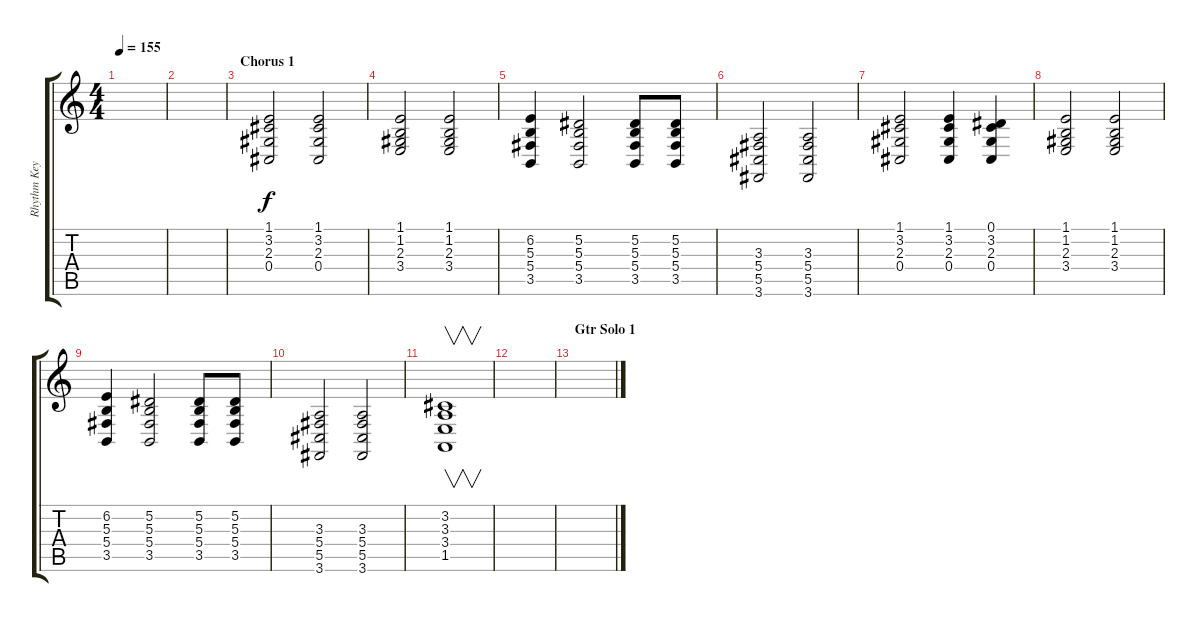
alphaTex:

\track ("Rhythm Keyboard" "Rhythm Key") {instrument harpsichord}
\staff {score tabs}
\tuning (Eb4 Bb3 Gb3 Db3 Ab2 Eb2) {hide}
\ts (4 4)
\tempo 155
\clef g2
\ks c
|
|
\section ("" "Chorus 1")
(1.1 3.2 2.3 0.4).2{instrument harpsichord} (1.1 3.2 2.3 0.4).2{instrument harpsichord} |
(1.1 1.2 2.3 3.4).2{instrument harpsichord} (1.1 1.2 2.3 3.4).2{instrument harpsichord} |
(6.2 5.3 5.4 3.5).4{instrument harpsichord} (5.2 5.3 5.4 3.5).2{instrument harpsichord} (5.2 5.3 5.4 3.5).8{instrument harpsichord} (5.2 5.3 5.4 3.5).8{instrument harpsichord} |
(3.3 5.4 5.5 3.6).2 (3.3 5.4 5.5 3.6).2 |
(1.1 3.2 2.3 0.4).2{instrument harpsichord} (1.1 3.2 2.3 0.4).4{instrument harpsichord} (0.1 3.2 2.3 0.4).4{instrument harpsichord} |
(1.1 1.2 2.3 3.4).2{instrument harpsichord} (1.1 1.2 2.3 3.4).2{instrument harpsichord} |
(6.2 5.3 5.4 3.5).4{instrument harpsichord} (5.2 5.3 5.4 3.5).2{instrument harpsichord} (5.2 5.3 5.4 3.5).8{instrument harpsichord} (5.2 5.3 5.4 3.5).8{instrument harpsichord} |
(3.3 5.4 5.5 3.6).2 (3.3 5.4 5.5 3.6).2 |
(3.2 3.3 3.4 1.5).1{v} |
|
\section ("" "Gtr Solo 1")
